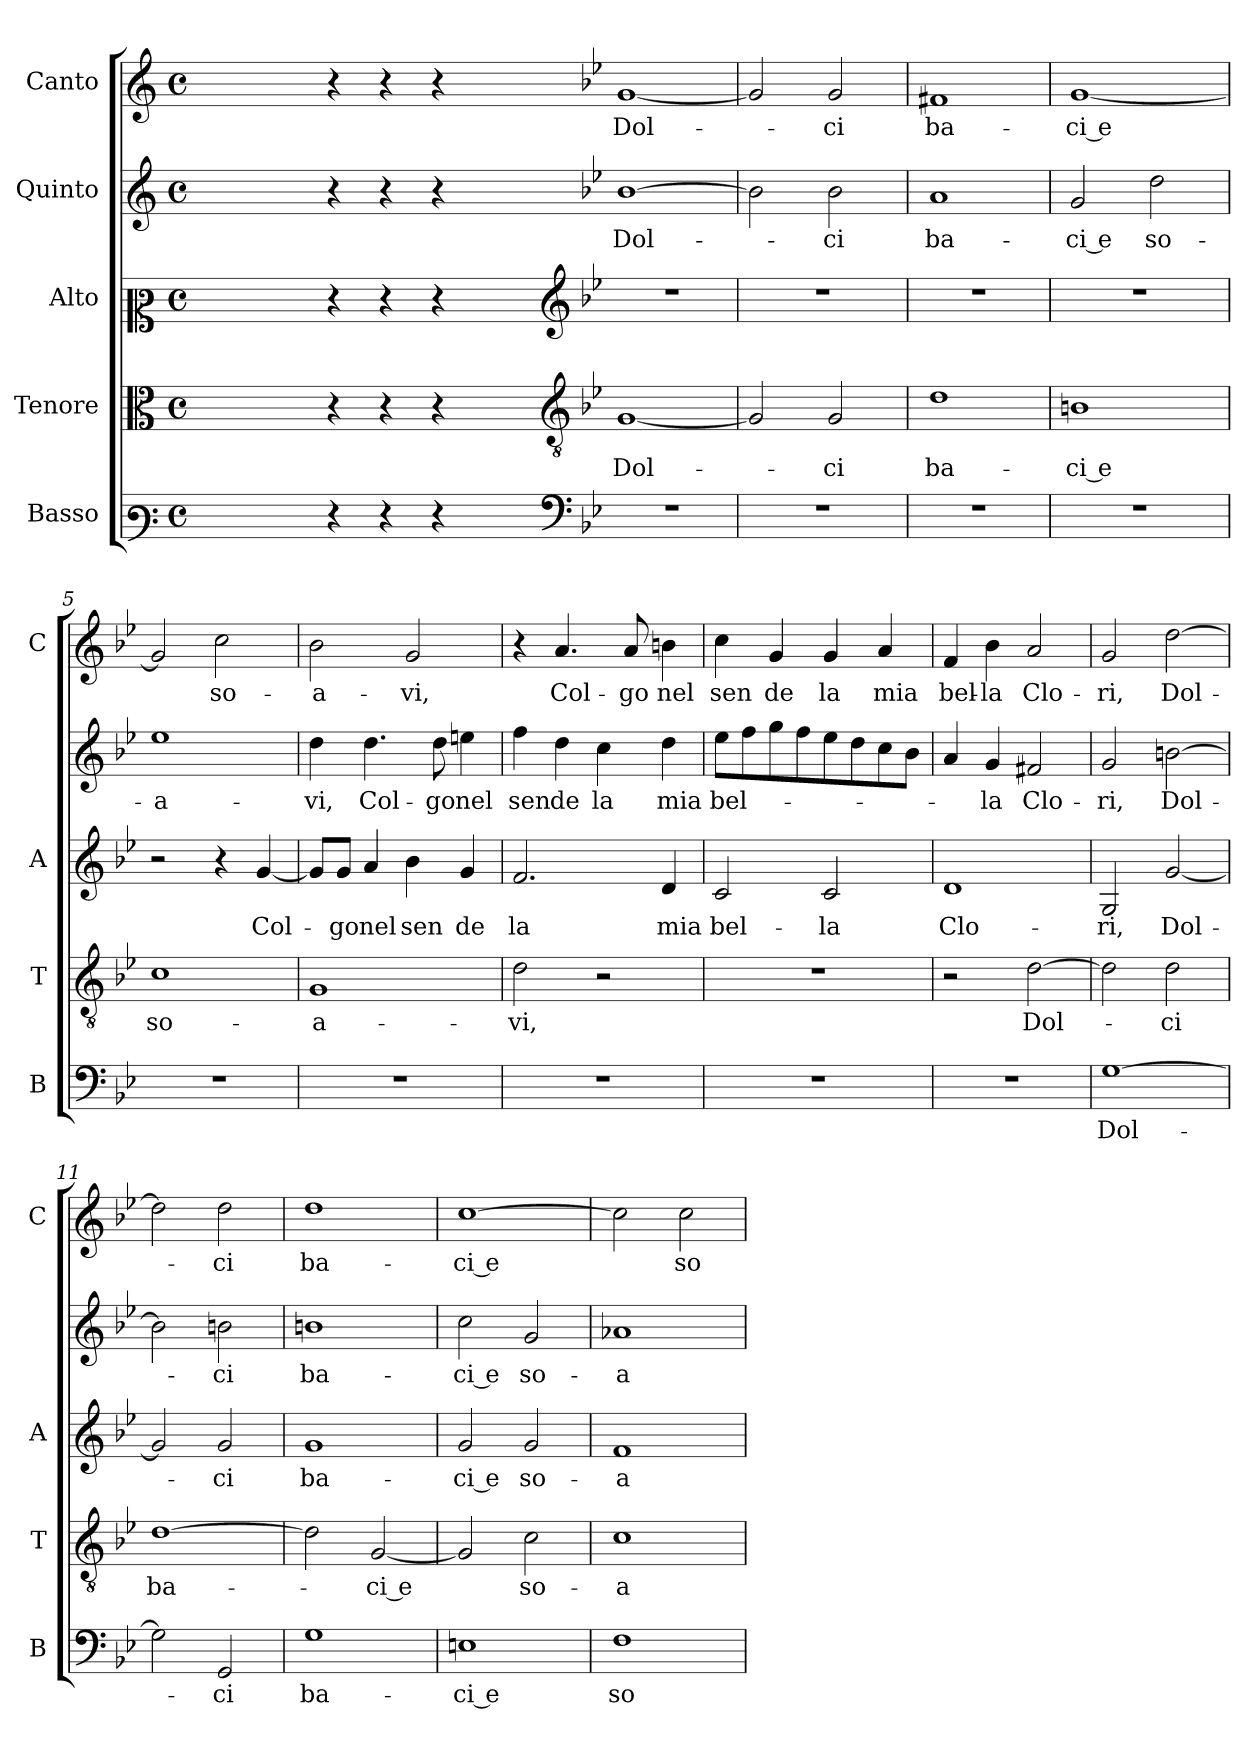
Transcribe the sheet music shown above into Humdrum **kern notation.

**kern	**text	**kern	**text	**kern	**text	**kern	**text	**kern	**text
*part5	*part5	*part4	*part4	*part3	*part3	*part2	*part2	*part1	*part1
*staff5	*staff5	*staff4	*staff4	*staff3	*staff3	*staff2	*staff2	*staff1	*staff1
*I"Basso	*	*I"Tenore	*	*I"Alto	*	*I"Quinto	*	*I"Canto	*
*I'B	*	*I'T	*	*I'A	*	*	*	*I'C	*
*clefF3	*	*clefC3	*	*clefC2	*	*clefG2	*	*clefG2	*
*k[]	*	*k[]	*	*k[]	*	*k[]	*	*k[]	*
*C:	*	*C:	*	*C:	*	*C:	*	*C:	*
*M4/4	*	*M4/4	*	*M4/4	*	*M4/4	*	*M4/4	*
*met(c)	*	*met(c)	*	*met(c)	*	*met(c)	*	*met(c)	*
=	=	=	=	=	=	=	=	=	=
1ryy	.	1ryy	.	1ryy	.	1ryy	.	1ryy	.
=1X-	=1X-	=1X-	=1X-	=1X-	=1X-	=1X-	=1X-	=1X-	=1X-
4r	.	4r	.	4r	.	4r	.	4r	.
4r	.	4r	.	4r	.	4r	.	4r	.
4r	.	4r	.	4r	.	4r	.	4r	.
4ryy	.	4ryy	.	4ryy	.	4ryy	.	4ryy	.
=1-	=1-	=1-	=1-	=1-	=1-	=1-	=1-	=1-	=1-
*clefF4	*	*clefGv2	*	*clefG2	*	*	*	*	*
*k[b-e-]	*	*k[b-e-]	*	*k[b-e-]	*	*k[b-e-]	*	*k[b-e-]	*
*B-:	*	*B-:	*	*B-:	*	*B-:	*	*B-:	*
!	!	!	!LO:LY:b	!	!	!	!LO:LY:b	!	!LO:LY:b
1r	.	[1G	Dol-	1r	.	[1b-	Dol-	[1g	Dol-
=2	=2	=2	=2	=2	=2	=2	=2	=2	=2
1r	.	2G/]	.	1r	.	2b-\]	.	2g/]	.
!	!	!	!LO:LY:b	!	!	!	!LO:LY:b	!	!LO:LY:b
.	.	2G/	-ci	.	.	2b-\	-ci	2g/	-ci
=3	=3	=3	=3	=3	=3	=3	=3	=3	=3
!	!	!	!LO:LY:b	!	!	!	!LO:LY:b	!	!LO:LY:b
1r	.	1d	ba-	1r	.	1a	ba-	1f#X	ba-
=4	=4	=4	=4	=4	=4	=4	=4	=4	=4
!	!	!	!LO:LY:b	!	!	!	!LO:LY:b	!	!LO:LY:b
1r	.	1Bn	-ci e	1r	.	2g/	-ci e	[1g	-ci e
!	!	!	!	!	!	!	!LO:LY:b	!	!
.	.	.	.	.	.	2dd\	so-	.	.
=5	=5	=5	=5	=5	=5	=5	=5	=5	=5
!	!	!	!LO:LY:b	!	!	!	!LO:LY:b	!	!
1r	.	1c	so-	2r	.	1ee-	-a-	2g/]	.
!	!	!	!	!	!	!	!	!	!LO:LY:b
.	.	.	.	4r	.	.	.	2cc\	so-
!	!	!	!	!	!LO:LY:b	!	!	!	!
.	.	.	.	[4g/	Col-	.	.	.	.
=6	=6	=6	=6	=6	=6	=6	=6	=6	=6
!	!	!	!LO:LY:b	!	!	!	!LO:LY:b	!	!LO:LY:b
1r	.	1G	-a-	8g/L]	.	4dd\	-vi,	2b-\	-a-
!	!	!	!	!	!LO:LY:b	!	!	!	!
.	.	.	.	8g/J	-go	.	.	.	.
!	!	!	!	!	!LO:LY:b	!	!LO:LY:b	!	!
.	.	.	.	4a/	nel	4.dd\	Col-	.	.
!	!	!	!	!	!LO:LY:b	!	!	!	!LO:LY:b
.	.	.	.	4b-\	sen	.	.	2g/	-vi,
!	!	!	!	!	!	!	!LO:LY:b	!	!
.	.	.	.	.	.	8dd\	-go	.	.
!	!	!	!	!	!LO:LY:b	!	!LO:LY:b	!	!
.	.	.	.	4g/	de	4een\	nel	.	.
=7	=7	=7	=7	=7	=7	=7	=7	=7	=7
!	!	!	!LO:LY:b	!	!LO:LY:b	!	!LO:LY:b	!	!
1r	.	2d\	-vi,	2.f/	la	4ff\	sen	4r	.
!	!	!	!	!	!	!	!LO:LY:b	!	!LO:LY:b
.	.	.	.	.	.	4dd\	de	4.a/	Col-
!	!	!	!	!	!	!	!LO:LY:b	!	!
.	.	2r	.	.	.	4cc\	la	.	.
!	!	!	!	!	!	!	!	!	!LO:LY:b
.	.	.	.	.	.	.	.	8a/	-go
!	!	!	!	!	!LO:LY:b	!	!LO:LY:b	!	!LO:LY:b
.	.	.	.	4d/	mia	4dd\	mia	4bn\	nel
!!LO:LB:g=z
=8	=8	=8	=8	=8	=8	=8	=8	=8	=8
!	!	!	!	!	!LO:LY:b	!	!LO:LY:b	!	!LO:LY:b
1r	.	1r	.	2c/	bel-	8ee-\L	bel-	4cc\	sen
.	.	.	.	.	.	8ff\	.	.	.
!	!	!	!	!	!	!	!	!	!LO:LY:b
.	.	.	.	.	.	8gg\	.	4g/	de
.	.	.	.	.	.	8ff\	.	.	.
!	!	!	!	!	!LO:LY:b	!	!	!	!LO:LY:b
.	.	.	.	2c/	-la	8ee-\	.	4g/	la
.	.	.	.	.	.	8dd\	.	.	.
!	!	!	!	!	!	!	!	!	!LO:LY:b
.	.	.	.	.	.	8cc\	.	4a/	mia
.	.	.	.	.	.	8b-\J	.	.	.
=9	=9	=9	=9	=9	=9	=9	=9	=9	=9
!	!	!	!	!	!LO:LY:b	!	!	!	!LO:LY:b
1r	.	2r	.	1d	Clo-	4a/	.	4f/	bel-
!	!	!	!	!	!	!	!LO:LY:b	!	!LO:LY:b
.	.	.	.	.	.	4g/	-la	4b-\	-la
!	!	!	!LO:LY:b	!	!	!	!LO:LY:b	!	!LO:LY:b
.	.	[2d\	Dol-	.	.	2f#X/	Clo-	2a/	Clo-
=10	=10	=10	=10	=10	=10	=10	=10	=10	=10
!	!LO:LY:b	!	!	!	!LO:LY:b	!	!LO:LY:b	!	!LO:LY:b
[1G	Dol-	2d\]	.	2G/	-ri,	2g/	-ri,	2g/	-ri,
!	!	!	!LO:LY:b	!	!LO:LY:b	!	!LO:LY:b	!	!LO:LY:b
.	.	2d\	-ci	[2g/	Dol-	[2bn\	Dol-	[2dd\	Dol-
=11	=11	=11	=11	=11	=11	=11	=11	=11	=11
!	!	!	!LO:LY:b	!	!	!	!	!	!
2G\]	.	[1d	ba-	2g/]	.	2b\]	.	2dd\]	.
!	!LO:LY:b	!	!	!	!LO:LY:b	!	!LO:LY:b	!	!LO:LY:b
2GG/	-ci	.	.	2g/	-ci	2bn\	-ci	2dd\	-ci
=12	=12	=12	=12	=12	=12	=12	=12	=12	=12
!	!LO:LY:b	!	!	!	!LO:LY:b	!	!LO:LY:b	!	!LO:LY:b
1G	ba-	2d\]	.	1g	ba-	1bn	ba-	1dd	ba-
!	!	!	!LO:LY:b	!	!	!	!	!	!
.	.	[2G/	-ci e	.	.	.	.	.	.
=13	=13	=13	=13	=13	=13	=13	=13	=13	=13
!	!LO:LY:b	!	!	!	!LO:LY:b	!	!LO:LY:b	!	!LO:LY:b
1En	-ci e	2G/]	.	2g/	-ci e	2cc\	-ci e	[1cc	-ci e
!	!	!	!LO:LY:b	!	!LO:LY:b	!	!LO:LY:b	!	!
.	.	2c\	so-	2g/	so-	2g/	so-	.	.
=14	=14	=14	=14	=14	=14	=14	=14	=14	=14
!	!LO:LY:b	!	!LO:LY:b	!	!LO:LY:b	!	!LO:LY:b	!	!
1F	so-	1c	-a-	1f	-a-	1a-X	-a-	2cc\]	.
!	!	!	!	!	!	!	!	!	!LO:LY:b
.	.	.	.	.	.	.	.	2cc\	so-
=	=	=	=	=	=	=	=	=	=
*-	*-	*-	*-	*-	*-	*-	*-	*-	*-
